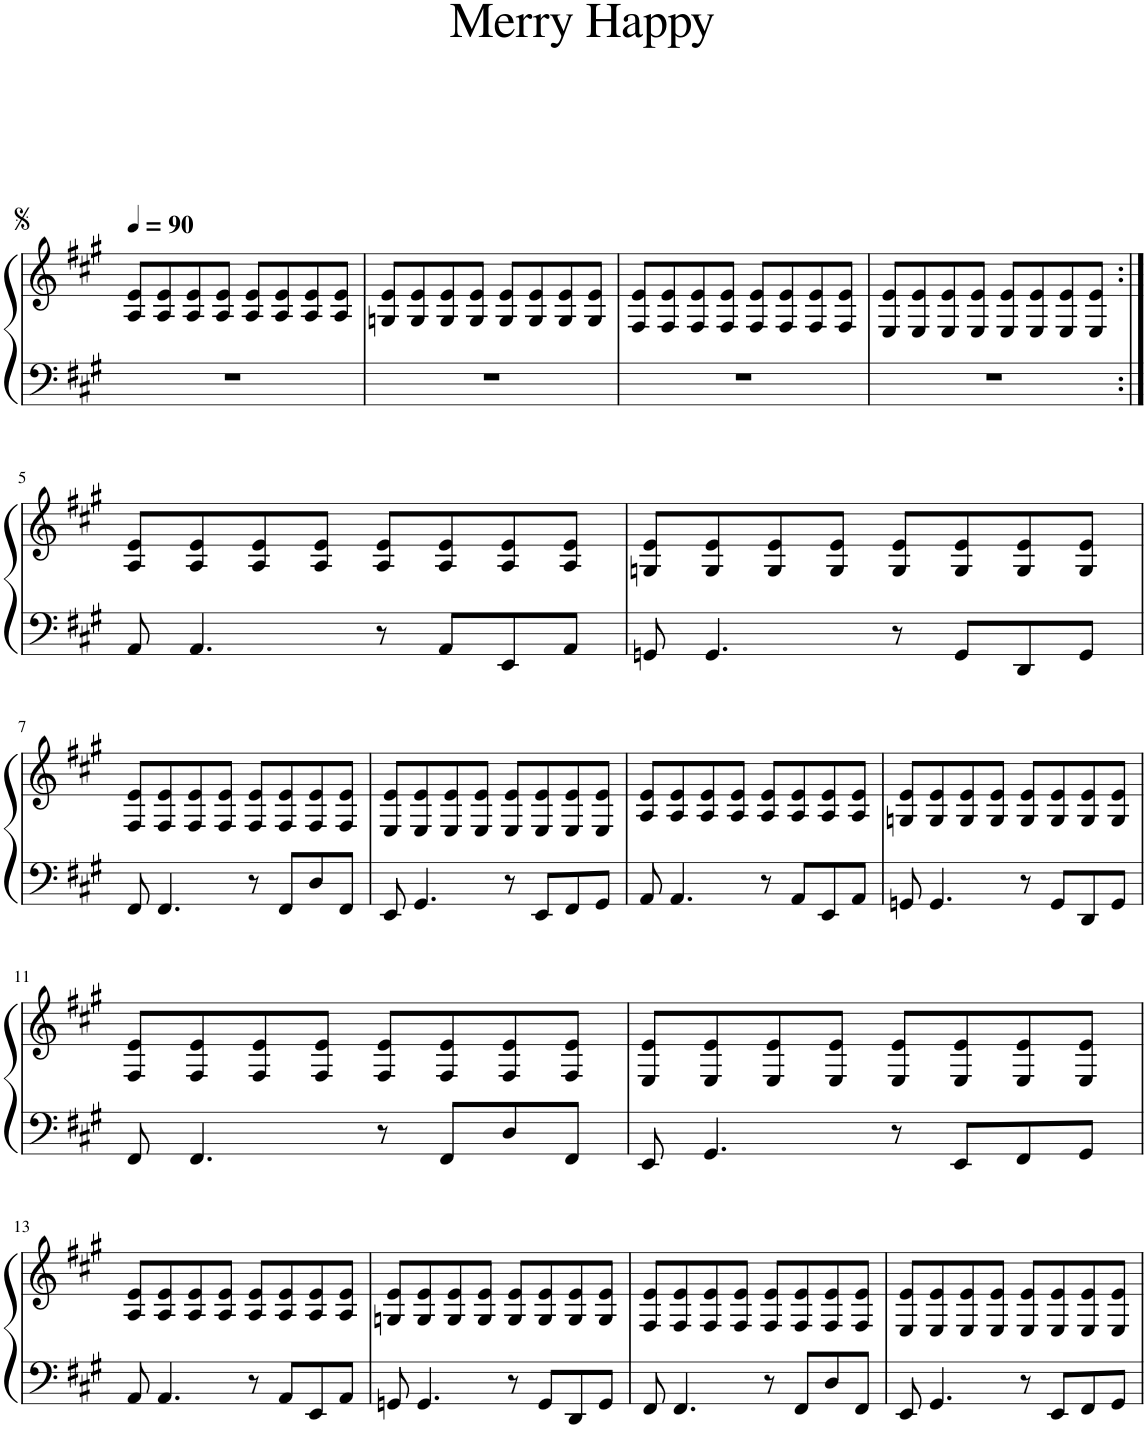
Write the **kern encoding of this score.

**kern	**kern
*part1	*part1
*staff2	*staff1
*I"Piano	*
*I'Pno.	*
*clefF4	*clefG2
*k[f#c#g#]	*k[f#c#g#]
=1	=1
1r	8A/ 8e/L
.	8A/ 8e/
.	8A/ 8e/
.	8A/ 8e/J
.	8A/ 8e/L
.	8A/ 8e/
.	8A/ 8e/
.	8A/ 8e/J
=2	=2
1r	8Gn/ 8e/L
.	8G/ 8e/
.	8G/ 8e/
.	8G/ 8e/J
.	8G/ 8e/L
.	8G/ 8e/
.	8G/ 8e/
.	8G/ 8e/J
=3	=3
1r	8F#/ 8e/L
.	8F#/ 8e/
.	8F#/ 8e/
.	8F#/ 8e/J
.	8F#/ 8e/L
.	8F#/ 8e/
.	8F#/ 8e/
.	8F#/ 8e/J
=4	=4
1r	8E/ 8e/L
.	8E/ 8e/
.	8E/ 8e/
.	8E/ 8e/J
.	8E/ 8e/L
.	8E/ 8e/
.	8E/ 8e/
.	8E/ 8e/J
!!LO:LB:g=z
=5:|!	=5:|!
8AA/	8A/ 8e/L
4.AA/	8A/ 8e/
.	8A/ 8e/
.	8A/ 8e/J
8r	8A/ 8e/L
8AA/L	8A/ 8e/
8EE/	8A/ 8e/
8AA/J	8A/ 8e/J
=6	=6
8GGn/	8Gn/ 8e/L
4.GG/	8G/ 8e/
.	8G/ 8e/
.	8G/ 8e/J
8r	8G/ 8e/L
8GG/L	8G/ 8e/
8DD/	8G/ 8e/
8GG/J	8G/ 8e/J
!!LO:LB:g=z
=7	=7
8FF#/	8F#/ 8e/L
4.FF#/	8F#/ 8e/
.	8F#/ 8e/
.	8F#/ 8e/J
8r	8F#/ 8e/L
8FF#/L	8F#/ 8e/
8D/	8F#/ 8e/
8FF#/J	8F#/ 8e/J
=8	=8
8EE/	8E/ 8e/L
4.GG#/	8E/ 8e/
.	8E/ 8e/
.	8E/ 8e/J
8r	8E/ 8e/L
8EE/L	8E/ 8e/
8FF#/	8E/ 8e/
8GG#/J	8E/ 8e/J
=9	=9
8AA/	8A/ 8e/L
4.AA/	8A/ 8e/
.	8A/ 8e/
.	8A/ 8e/J
8r	8A/ 8e/L
8AA/L	8A/ 8e/
8EE/	8A/ 8e/
8AA/J	8A/ 8e/J
=10	=10
8GGn/	8Gn/ 8e/L
4.GG/	8G/ 8e/
.	8G/ 8e/
.	8G/ 8e/J
8r	8G/ 8e/L
8GG/L	8G/ 8e/
8DD/	8G/ 8e/
8GG/J	8G/ 8e/J
!!LO:LB:g=z
=11	=11
8FF#/	8F#/ 8e/L
4.FF#/	8F#/ 8e/
.	8F#/ 8e/
.	8F#/ 8e/J
8r	8F#/ 8e/L
8FF#/L	8F#/ 8e/
8D/	8F#/ 8e/
8FF#/J	8F#/ 8e/J
=12	=12
8EE/	8E/ 8e/L
4.GG#/	8E/ 8e/
.	8E/ 8e/
.	8E/ 8e/J
8r	8E/ 8e/L
8EE/L	8E/ 8e/
8FF#/	8E/ 8e/
8GG#/J	8E/ 8e/J
!!LO:LB:g=z
=13	=13
8AA/	8A/ 8e/L
4.AA/	8A/ 8e/
.	8A/ 8e/
.	8A/ 8e/J
8r	8A/ 8e/L
8AA/L	8A/ 8e/
8EE/	8A/ 8e/
8AA/J	8A/ 8e/J
=14	=14
8GGn/	8Gn/ 8e/L
4.GG/	8G/ 8e/
.	8G/ 8e/
.	8G/ 8e/J
8r	8G/ 8e/L
8GG/L	8G/ 8e/
8DD/	8G/ 8e/
8GG/J	8G/ 8e/J
=15	=15
8FF#/	8F#/ 8e/L
4.FF#/	8F#/ 8e/
.	8F#/ 8e/
.	8F#/ 8e/J
8r	8F#/ 8e/L
8FF#/L	8F#/ 8e/
8D/	8F#/ 8e/
8FF#/J	8F#/ 8e/J
=16	=16
8EE/	8E/ 8e/L
4.GG#/	8E/ 8e/
.	8E/ 8e/
.	8E/ 8e/J
8r	8E/ 8e/L
8EE/L	8E/ 8e/
8FF#/	8E/ 8e/
8GG#/J	8E/ 8e/J
=	=
*-	*-
